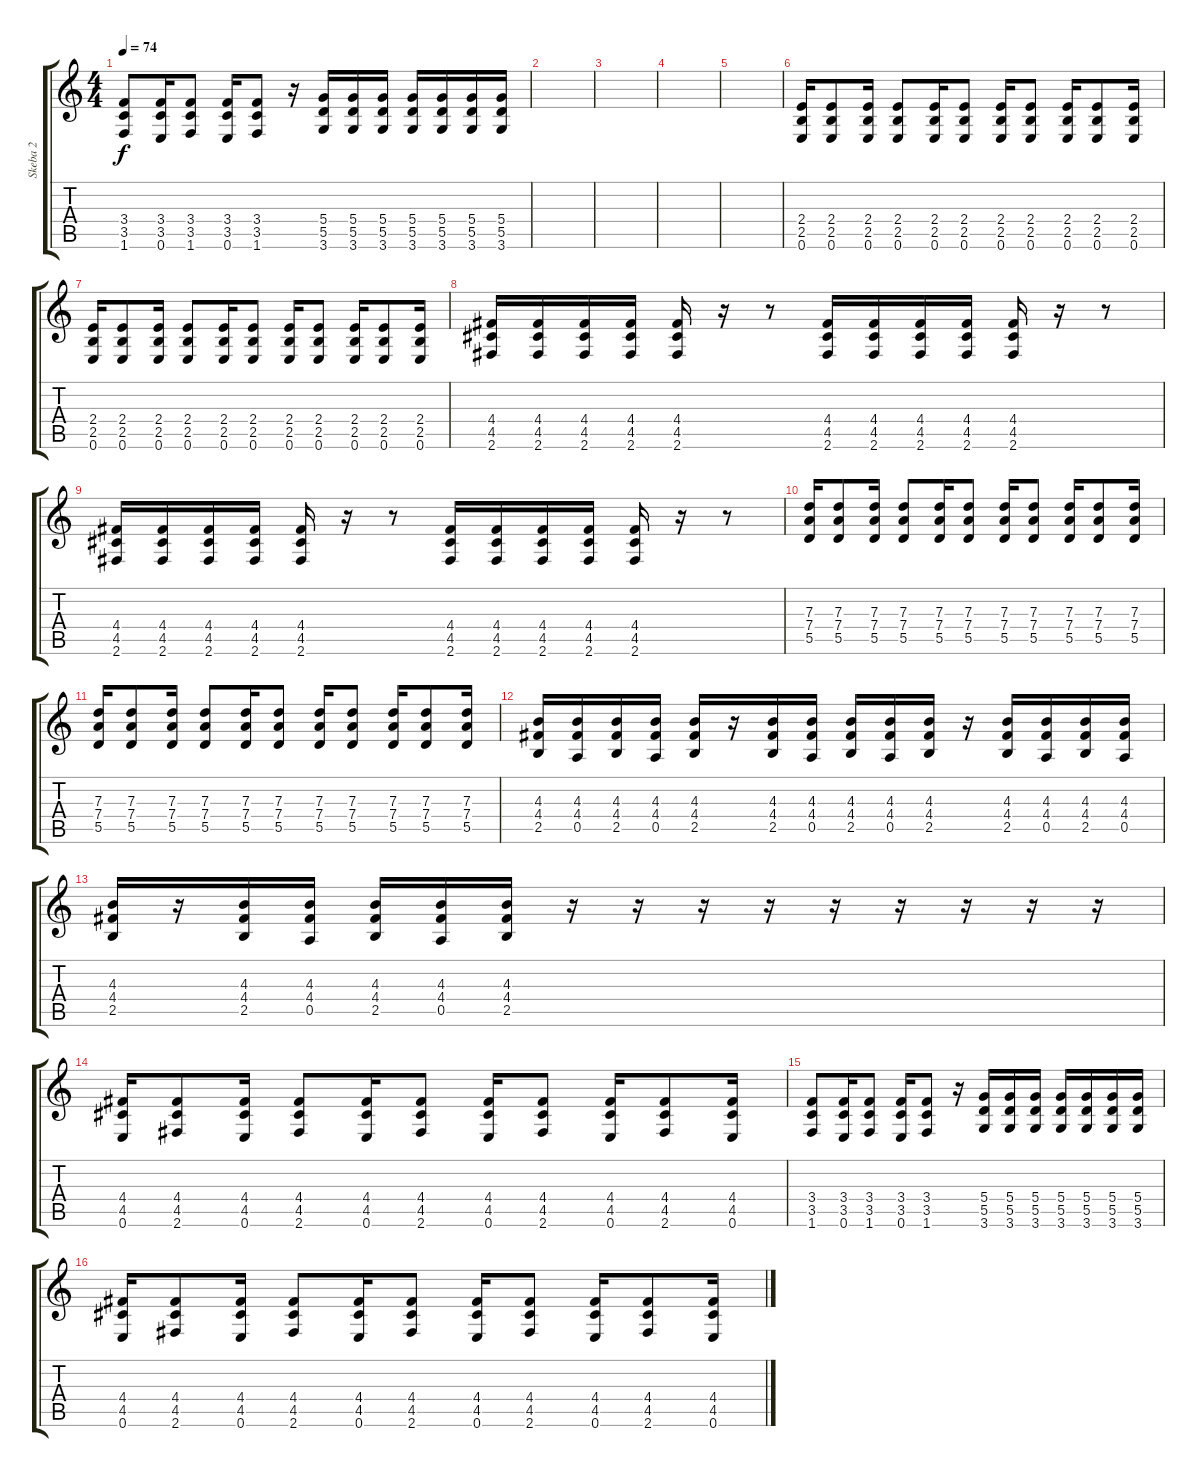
\track ("Skeba 2" "Skeba 2") {instrument distortionguitar}
\staff {score tabs}
\tuning (E4 B3 G3 D3 A2 E2) {hide}
\ts (4 4)
\tempo 74
\clef g2
\ks c
(3.4 3.5 1.6).8{dy f} (3.4 3.5 0.6).16 (3.4 3.5 1.6).8 (3.4 3.5 0.6).16 (3.4 3.5 1.6).8 r.16 (5.4 5.5 3.6).16 (5.4 5.5 3.6).16 (5.4 5.5 3.6).16 (5.4 5.5 3.6).16 (5.4 5.5 3.6).16 (5.4 5.5 3.6).16 (5.4 5.5 3.6).16 |
|
|
|
|
(2.4 2.5 0.6).16 (2.4 2.5 0.6).8 (2.4 2.5 0.6).16 (2.4 2.5 0.6).8 (2.4 2.5 0.6).16 (2.4 2.5 0.6).8 (2.4 2.5 0.6).16 (2.4 2.5 0.6).8 (2.4 2.5 0.6).16 (2.4 2.5 0.6).8 (2.4 2.5 0.6).16 |
(2.4 2.5 0.6).16 (2.4 2.5 0.6).8 (2.4 2.5 0.6).16 (2.4 2.5 0.6).8 (2.4 2.5 0.6).16 (2.4 2.5 0.6).8 (2.4 2.5 0.6).16 (2.4 2.5 0.6).8 (2.4 2.5 0.6).16 (2.4 2.5 0.6).8 (2.4 2.5 0.6).16 |
(4.4 4.5 2.6).16 (4.4 4.5 2.6).16 (4.4 4.5 2.6).16 (4.4 4.5 2.6).16 (4.4 4.5 2.6).16 r.16 r.8 (4.4 4.5 2.6).16 (4.4 4.5 2.6).16 (4.4 4.5 2.6).16 (4.4 4.5 2.6).16 (4.4 4.5 2.6).16 r.16 r.8 |
(4.4 4.5 2.6).16 (4.4 4.5 2.6).16 (4.4 4.5 2.6).16 (4.4 4.5 2.6).16 (4.4 4.5 2.6).16 r.16 r.8 (4.4 4.5 2.6).16 (4.4 4.5 2.6).16 (4.4 4.5 2.6).16 (4.4 4.5 2.6).16 (4.4 4.5 2.6).16 r.16 r.8 |
(7.3 7.4 5.5).16 (7.3 7.4 5.5).8 (7.3 7.4 5.5).16 (7.3 7.4 5.5).8 (7.3 7.4 5.5).16 (7.3 7.4 5.5).8 (7.3 7.4 5.5).16 (7.3 7.4 5.5).8 (7.3 7.4 5.5).16 (7.3 7.4 5.5).8 (7.3 7.4 5.5).16 |
(7.3 7.4 5.5).16 (7.3 7.4 5.5).8 (7.3 7.4 5.5).16 (7.3 7.4 5.5).8 (7.3 7.4 5.5).16 (7.3 7.4 5.5).8 (7.3 7.4 5.5).16 (7.3 7.4 5.5).8 (7.3 7.4 5.5).16 (7.3 7.4 5.5).8 (7.3 7.4 5.5).16 |
(4.3 4.4 2.5).16 (4.3 4.4 0.5).16 (4.3 4.4 2.5).16 (4.3 4.4 0.5).16 (4.3 4.4 2.5).16 r.16 (4.3 4.4 2.5).16 (4.3 4.4 0.5).16 (4.3 4.4 2.5).16 (4.3 4.4 0.5).16 (4.3 4.4 2.5).16 r.16 (4.3 4.4 2.5).16 (4.3 4.4 0.5).16 (4.3 4.4 2.5).16 (4.3 4.4 0.5).16 |
(4.3 4.4 2.5).16 r.16 (4.3 4.4 2.5).16 (4.3 4.4 0.5).16 (4.3 4.4 2.5).16 (4.3 4.4 0.5).16 (4.3 4.4 2.5).16 r.16 r.16 r.16 r.16 r.16 r.16 r.16 r.16 r.16 |
(4.4 4.5 0.6).16 (4.4 4.5 2.6).8 (4.4 4.5 0.6).16 (4.4 4.5 2.6).8 (4.4 4.5 0.6).16 (4.4 4.5 2.6).8 (4.4 4.5 0.6).16 (4.4 4.5 2.6).8 (4.4 4.5 0.6).16 (4.4 4.5 2.6).8 (4.4 4.5 0.6).16 |
(3.4 3.5 1.6).8 (3.4 3.5 0.6).16 (3.4 3.5 1.6).8 (3.4 3.5 0.6).16 (3.4 3.5 1.6).8 r.16 (5.4 5.5 3.6).16 (5.4 5.5 3.6).16 (5.4 5.5 3.6).16 (5.4 5.5 3.6).16 (5.4 5.5 3.6).16 (5.4 5.5 3.6).16 (5.4 5.5 3.6).16 |
(4.4 4.5 0.6).16 (4.4 4.5 2.6).8 (4.4 4.5 0.6).16 (4.4 4.5 2.6).8 (4.4 4.5 0.6).16 (4.4 4.5 2.6).8 (4.4 4.5 0.6).16 (4.4 4.5 2.6).8 (4.4 4.5 0.6).16 (4.4 4.5 2.6).8 (4.4 4.5 0.6).16
